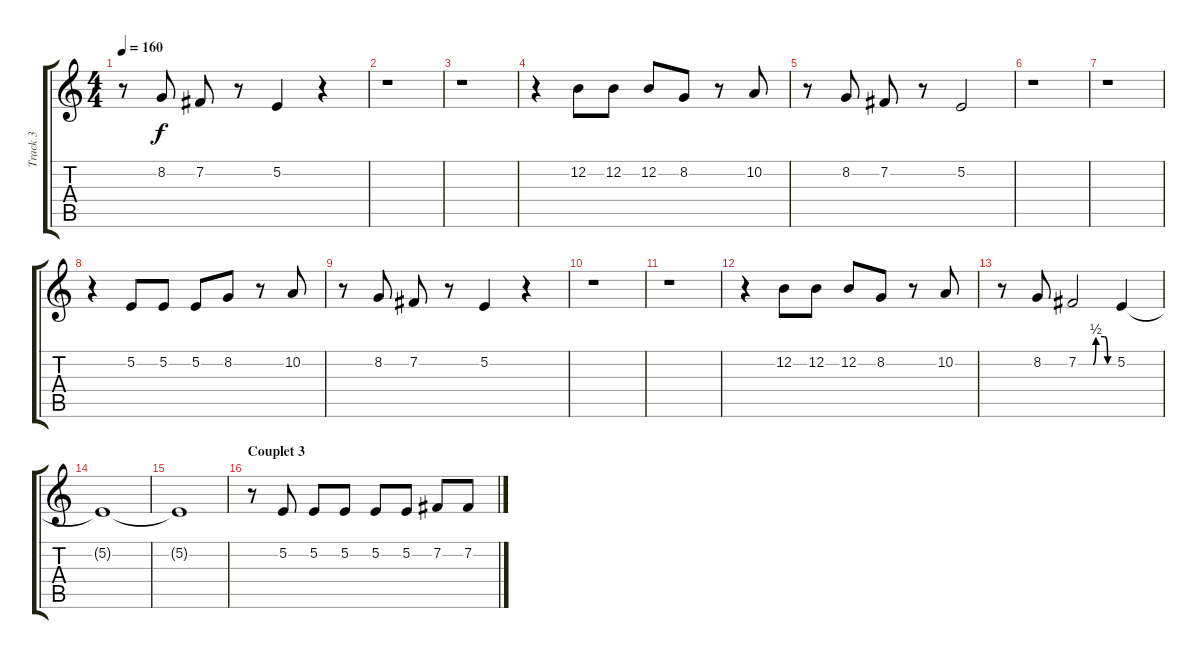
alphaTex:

\track ("Track 3" "Track 3") {instrument trumpet}
\staff {score tabs}
\tuning (E4 B3 G3 D3 A2 E2) {hide}
\ts (4 4)
\tempo 160
\clef g2
\ks c
r.8{dy f} 8.2.8 7.2.8 r.8 5.2.4 r.4 |
r.1 |
r.1 |
r.4 12.2.8 12.2.8 12.2.8 8.2.8 r.8 10.2.8 |
r.8 8.2.8 7.2.8 r.8 5.2.2 |
r.1 |
r.1 |
r.4 5.2.8 5.2.8 5.2.8 8.2.8 r.8 10.2.8 |
r.8 8.2.8 7.2.8 r.8 5.2.4 r.4 |
r.1 |
r.1 |
r.4 12.2.8 12.2.8 12.2.8 8.2.8 r.8 10.2.8 |
r.8 8.2.8 7.2{be (custom 0 0 25 0 30 2 45 2 50 0 60 0)}.2 5.2.4 |
5.2{t}.1 |
5.2{t}.1 |
\section ("" "Couplet 3")
r.8 5.2.8 5.2.8 5.2.8 5.2.8 5.2.8 7.2.8 7.2.8
